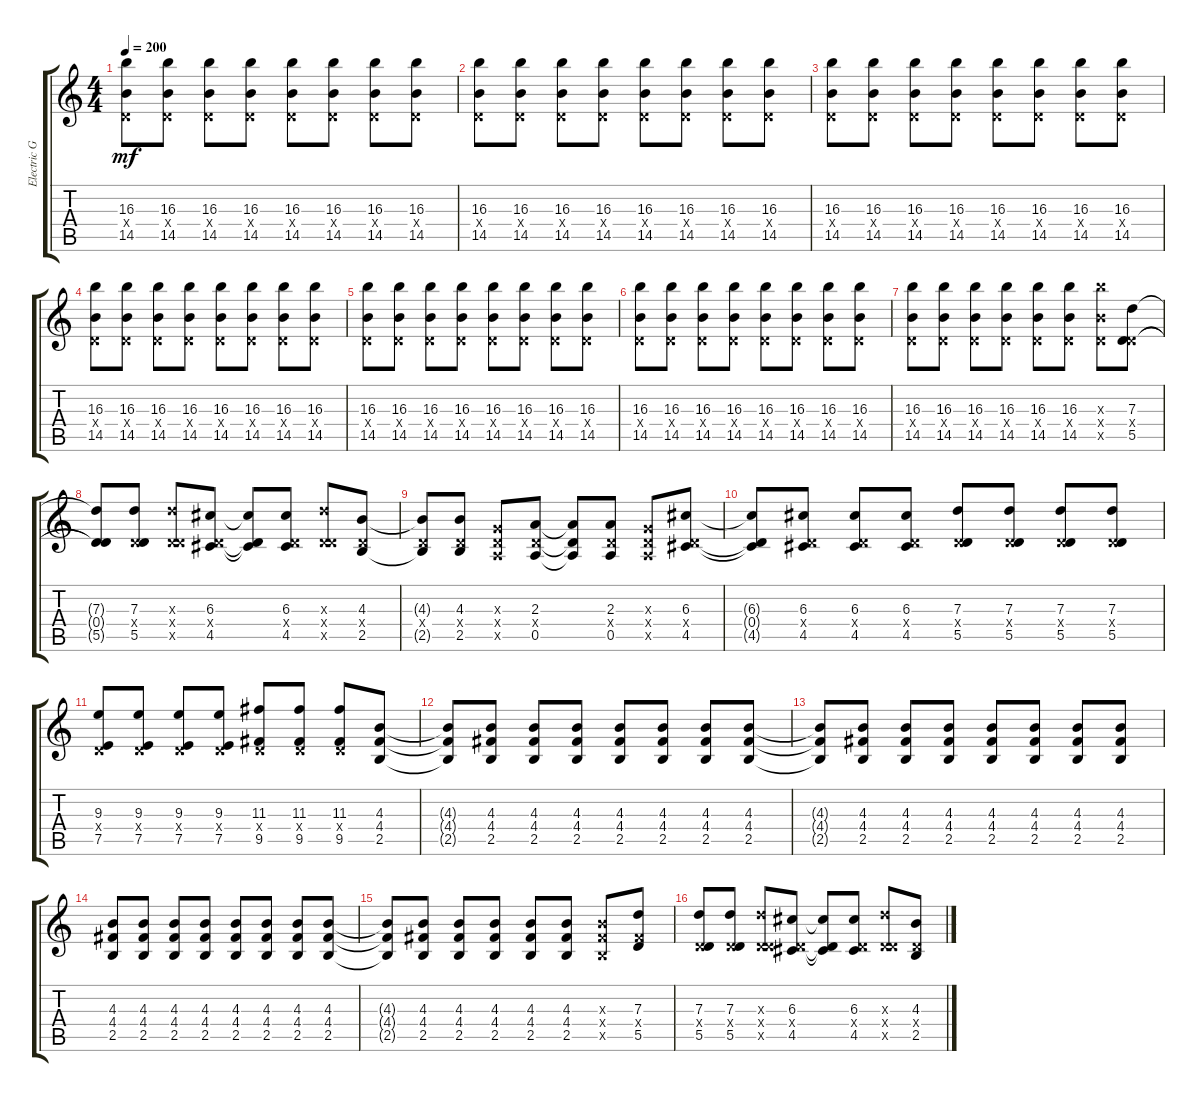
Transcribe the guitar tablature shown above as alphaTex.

\track ("Electric Guitar" "Electric G") {instrument distortionguitar}
\staff {score tabs}
\tuning (E4 B3 G3 D3 A2 E2) {hide}
\ts (4 4)
\tempo 200
\clef g2
\ks c
(16.3 0.4{x} 14.5).8{dy mf} (16.3 0.4{x} 14.5).8 (16.3 0.4{x} 14.5).8 (16.3 0.4{x} 14.5).8 (16.3 0.4{x} 14.5).8 (16.3 0.4{x} 14.5).8 (16.3 0.4{x} 14.5).8 (16.3 0.4{x} 14.5).8 |
(16.3 0.4{x} 14.5).8 (16.3 0.4{x} 14.5).8 (16.3 0.4{x} 14.5).8 (16.3 0.4{x} 14.5).8 (16.3 0.4{x} 14.5).8 (16.3 0.4{x} 14.5).8 (16.3 0.4{x} 14.5).8 (16.3 0.4{x} 14.5).8 |
(16.3 0.4{x} 14.5).8 (16.3 0.4{x} 14.5).8 (16.3 0.4{x} 14.5).8 (16.3 0.4{x} 14.5).8 (16.3 0.4{x} 14.5).8 (16.3 0.4{x} 14.5).8 (16.3 0.4{x} 14.5).8 (16.3 0.4{x} 14.5).8 |
(16.3 0.4{x} 14.5).8 (16.3 0.4{x} 14.5).8 (16.3 0.4{x} 14.5).8 (16.3 0.4{x} 14.5).8 (16.3 0.4{x} 14.5).8 (16.3 0.4{x} 14.5).8 (16.3 0.4{x} 14.5).8 (16.3 0.4{x} 14.5).8 |
(16.3 0.4{x} 14.5).8 (16.3 0.4{x} 14.5).8 (16.3 0.4{x} 14.5).8 (16.3 0.4{x} 14.5).8 (16.3 0.4{x} 14.5).8 (16.3 0.4{x} 14.5).8 (16.3 0.4{x} 14.5).8 (16.3 0.4{x} 14.5).8 |
(16.3 0.4{x} 14.5).8 (16.3 0.4{x} 14.5).8 (16.3 0.4{x} 14.5).8 (16.3 0.4{x} 14.5).8 (16.3 0.4{x} 14.5).8 (16.3 0.4{x} 14.5).8 (16.3 0.4{x} 14.5).8 (16.3 0.4{x} 14.5).8 |
(16.3 0.4{x} 14.5).8 (16.3 0.4{x} 14.5).8 (16.3 0.4{x} 14.5).8 (16.3 0.4{x} 14.5).8 (16.3 0.4{x} 14.5).8 (16.3 0.4{x} 14.5).8 (16.3{x} 0.4{x} 14.5{x}).8 (7.3 0.4{x} 5.5).8 |
(7.3{t} 0.4{t} 5.5{t}).8 (7.3 0.4{x} 5.5).8 (7.3{x} 0.4{x} 5.5{x}).8 (6.3 0.4{x} 4.5).8 (6.3{t} 0.4{t} 4.5{t}).8 (6.3 0.4{x} 4.5).8 (7.3{x} 0.4{x} 5.5{x}).8 (4.3 0.4{x} 2.5).8 |
(4.3{t} 0.4{x} 2.5{t}).8 (4.3 0.4{x} 2.5).8 (0.3{x} 0.4{x} 0.5{x}).8 (2.3 0.4{x} 0.5).8 (2.3{t} 0.4{t} 0.5{t}).8 (2.3 0.4{x} 0.5).8 (0.3{x} 0.4{x} 0.5{x}).8 (6.3 0.4{x} 4.5).8 |
(6.3{t} 0.4{t} 4.5{t}).8 (6.3 0.4{x} 4.5).8 (6.3 0.4{x} 4.5).8 (6.3 0.4{x} 4.5).8 (7.3 0.4{x} 5.5).8 (7.3 0.4{x} 5.5).8 (7.3 0.4{x} 5.5).8 (7.3 0.4{x} 5.5).8 |
(9.3 0.4{x} 7.5).8 (9.3 0.4{x} 7.5).8 (9.3 0.4{x} 7.5).8 (9.3 0.4{x} 7.5).8 (11.3 0.4{x} 9.5).8 (11.3 0.4{x} 9.5).8 (11.3 0.4{x} 9.5).8 (4.3 4.4 2.5).8 |
(4.3{t} 4.4{t} 2.5{t}).8 (4.3 4.4 2.5).8 (4.3 4.4 2.5).8 (4.3 4.4 2.5).8 (4.3 4.4 2.5).8 (4.3 4.4 2.5).8 (4.3 4.4 2.5).8 (4.3 4.4 2.5).8 |
(4.3{t} 4.4{t} 2.5{t}).8 (4.3 4.4 2.5).8 (4.3 4.4 2.5).8 (4.3 4.4 2.5).8 (4.3 4.4 2.5).8 (4.3 4.4 2.5).8 (4.3 4.4 2.5).8 (4.3 4.4 2.5).8 |
(4.3 4.4 2.5).8 (4.3 4.4 2.5).8 (4.3 4.4 2.5).8 (4.3 4.4 2.5).8 (4.3 4.4 2.5).8 (4.3 4.4 2.5).8 (4.3 4.4 2.5).8 (4.3 4.4 2.5).8 |
(4.3{t} 4.4{t} 2.5{t}).8 (4.3 4.4 2.5).8 (4.3 4.4 2.5).8 (4.3 4.4 2.5).8 (4.3 4.4 2.5).8 (4.3 4.4 2.5).8 (4.3{x} 4.4{x} 2.5{x}).8 (7.3 4.4{x} 5.5).8 |
(7.3 0.4{x} 5.5).8 (7.3 0.4{x} 5.5).8 (7.3{x} 0.4{x} 5.5{x}).8 (6.3 0.4{x} 4.5).8 (6.3{t} 0.4{t} 4.5{t}).8 (6.3 0.4{x} 4.5).8 (7.3{x} 0.4{x} 5.5{x}).8 (4.3 0.4{x} 2.5).8
